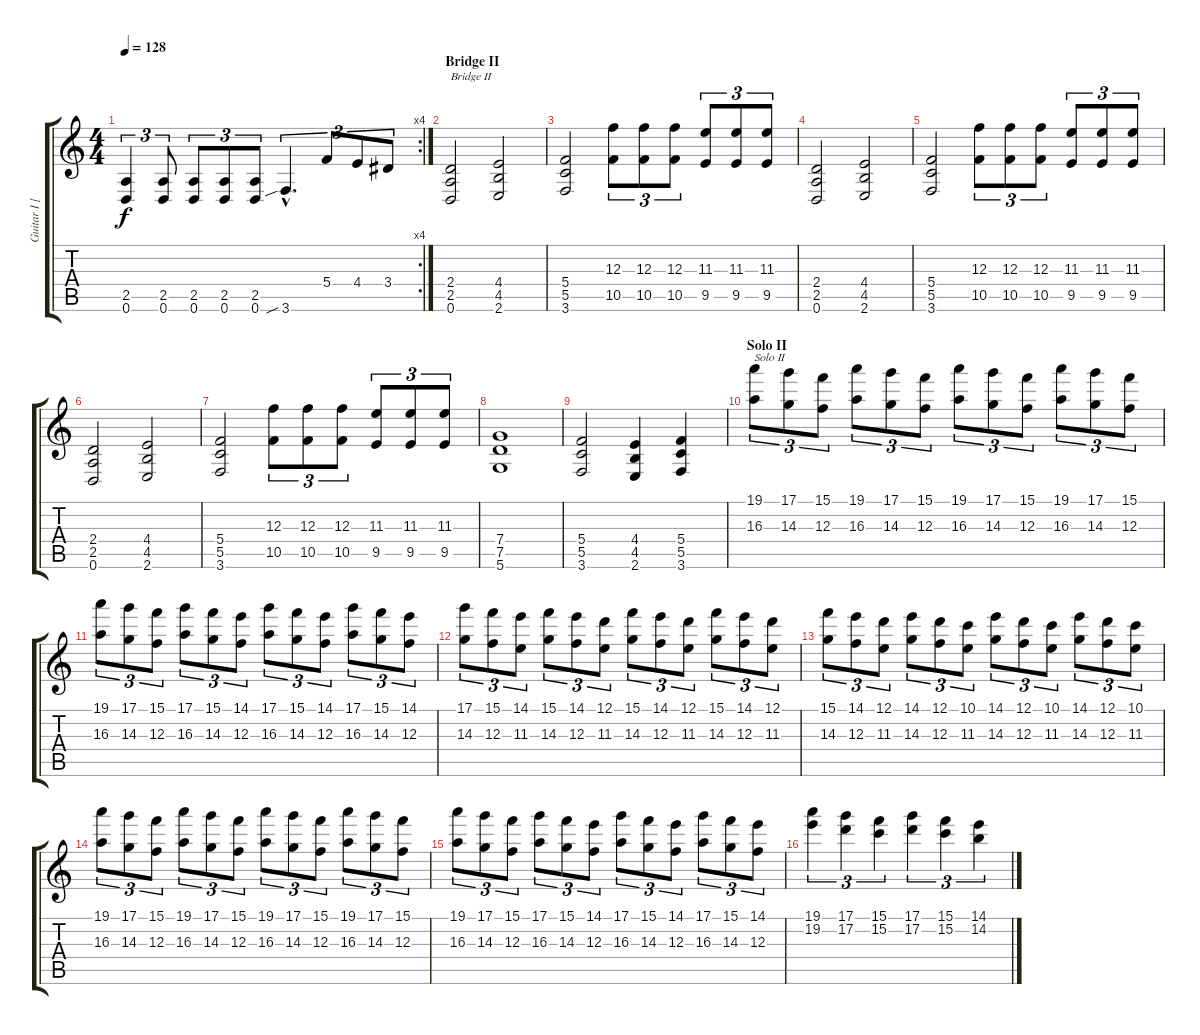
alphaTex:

\track ("Guitar I [Marcus Sunesson]" "Guitar I [") {instrument distortionguitar}
\staff {score tabs}
\tuning (D4 A3 F3 C3 G2 D2) {hide}
\rc 4
\ts (4 4)
\tempo 128
\clef g2
\ks c
(2.5 0.6).4{tu (3 2) dy f} (2.5 0.6).8{tu (3 2)} (2.5 0.6).8{tu (3 2)} (2.5 0.6).8{tu (3 2)} (2.5 0.6).8{tu (3 2)} 3.6{sib hac}.4{d tu (3 2)} 5.4.8{tu (3 2)} 4.4.8{tu (3 2)} 3.4.8{tu (3 2)} |
\section ("" "Bridge II")
(2.4 2.5 0.6).2{txt "Bridge II"} (4.4 4.5 2.6).2 |
(5.4 5.5 3.6).2 (12.3 10.5).8{tu (3 2)} (12.3 10.5).8{tu (3 2)} (12.3 10.5).8{tu (3 2)} (11.3 9.5).8{tu (3 2)} (11.3 9.5).8{tu (3 2)} (11.3 9.5).8{tu (3 2)} |
(2.4 2.5 0.6).2 (4.4 4.5 2.6).2 |
(5.4 5.5 3.6).2 (12.3 10.5).8{tu (3 2)} (12.3 10.5).8{tu (3 2)} (12.3 10.5).8{tu (3 2)} (11.3 9.5).8{tu (3 2)} (11.3 9.5).8{tu (3 2)} (11.3 9.5).8{tu (3 2)} |
(2.4 2.5 0.6).2 (4.4 4.5 2.6).2 |
(5.4 5.5 3.6).2 (12.3 10.5).8{tu (3 2)} (12.3 10.5).8{tu (3 2)} (12.3 10.5).8{tu (3 2)} (11.3 9.5).8{tu (3 2)} (11.3 9.5).8{tu (3 2)} (11.3 9.5).8{tu (3 2)} |
(7.4 7.5 5.6).1 |
(5.4 5.5 3.6).2 (4.4 4.5 2.6).4 (5.4 5.5 3.6).4 |
\section ("" "Solo II")
(19.1 16.3).8{tu (3 2) txt "Solo II"} (17.1 14.3).8{tu (3 2)} (15.1 12.3).8{tu (3 2)} (19.1 16.3).8{tu (3 2)} (17.1 14.3).8{tu (3 2)} (15.1 12.3).8{tu (3 2)} (19.1 16.3).8{tu (3 2)} (17.1 14.3).8{tu (3 2)} (15.1 12.3).8{tu (3 2)} (19.1 16.3).8{tu (3 2)} (17.1 14.3).8{tu (3 2)} (15.1 12.3).8{tu (3 2)} |
(19.1 16.3).8{tu (3 2)} (17.1 14.3).8{tu (3 2)} (15.1 12.3).8{tu (3 2)} (17.1 16.3).8{tu (3 2)} (15.1 14.3).8{tu (3 2)} (14.1 12.3).8{tu (3 2)} (17.1 16.3).8{tu (3 2)} (15.1 14.3).8{tu (3 2)} (14.1 12.3).8{tu (3 2)} (17.1 16.3).8{tu (3 2)} (15.1 14.3).8{tu (3 2)} (14.1 12.3).8{tu (3 2)} |
(17.1 14.3).8{tu (3 2)} (15.1 12.3).8{tu (3 2)} (14.1 11.3).8{tu (3 2)} (15.1 14.3).8{tu (3 2)} (14.1 12.3).8{tu (3 2)} (12.1 11.3).8{tu (3 2)} (15.1 14.3).8{tu (3 2)} (14.1 12.3).8{tu (3 2)} (12.1 11.3).8{tu (3 2)} (15.1 14.3).8{tu (3 2)} (14.1 12.3).8{tu (3 2)} (12.1 11.3).8{tu (3 2)} |
(15.1 14.3).8{tu (3 2)} (14.1 12.3).8{tu (3 2)} (12.1 11.3).8{tu (3 2)} (14.1 14.3).8{tu (3 2)} (12.1 12.3).8{tu (3 2)} (10.1 11.3).8{tu (3 2)} (14.1 14.3).8{tu (3 2)} (12.1 12.3).8{tu (3 2)} (10.1 11.3).8{tu (3 2)} (14.1 14.3).8{tu (3 2)} (12.1 12.3).8{tu (3 2)} (10.1 11.3).8{tu (3 2)} |
(19.1 16.3).8{tu (3 2)} (17.1 14.3).8{tu (3 2)} (15.1 12.3).8{tu (3 2)} (19.1 16.3).8{tu (3 2)} (17.1 14.3).8{tu (3 2)} (15.1 12.3).8{tu (3 2)} (19.1 16.3).8{tu (3 2)} (17.1 14.3).8{tu (3 2)} (15.1 12.3).8{tu (3 2)} (19.1 16.3).8{tu (3 2)} (17.1 14.3).8{tu (3 2)} (15.1 12.3).8{tu (3 2)} |
(19.1 16.3).8{tu (3 2)} (17.1 14.3).8{tu (3 2)} (15.1 12.3).8{tu (3 2)} (17.1 16.3).8{tu (3 2)} (15.1 14.3).8{tu (3 2)} (14.1 12.3).8{tu (3 2)} (17.1 16.3).8{tu (3 2)} (15.1 14.3).8{tu (3 2)} (14.1 12.3).8{tu (3 2)} (17.1 16.3).8{tu (3 2)} (15.1 14.3).8{tu (3 2)} (14.1 12.3).8{tu (3 2)} |
(19.1 19.2).4{tu (3 2)} (17.1 17.2).4{tu (3 2)} (15.1 15.2).4{tu (3 2)} (17.1 17.2).4{tu (3 2)} (15.1 15.2).4{tu (3 2)} (14.1 14.2).4{tu (3 2)}
